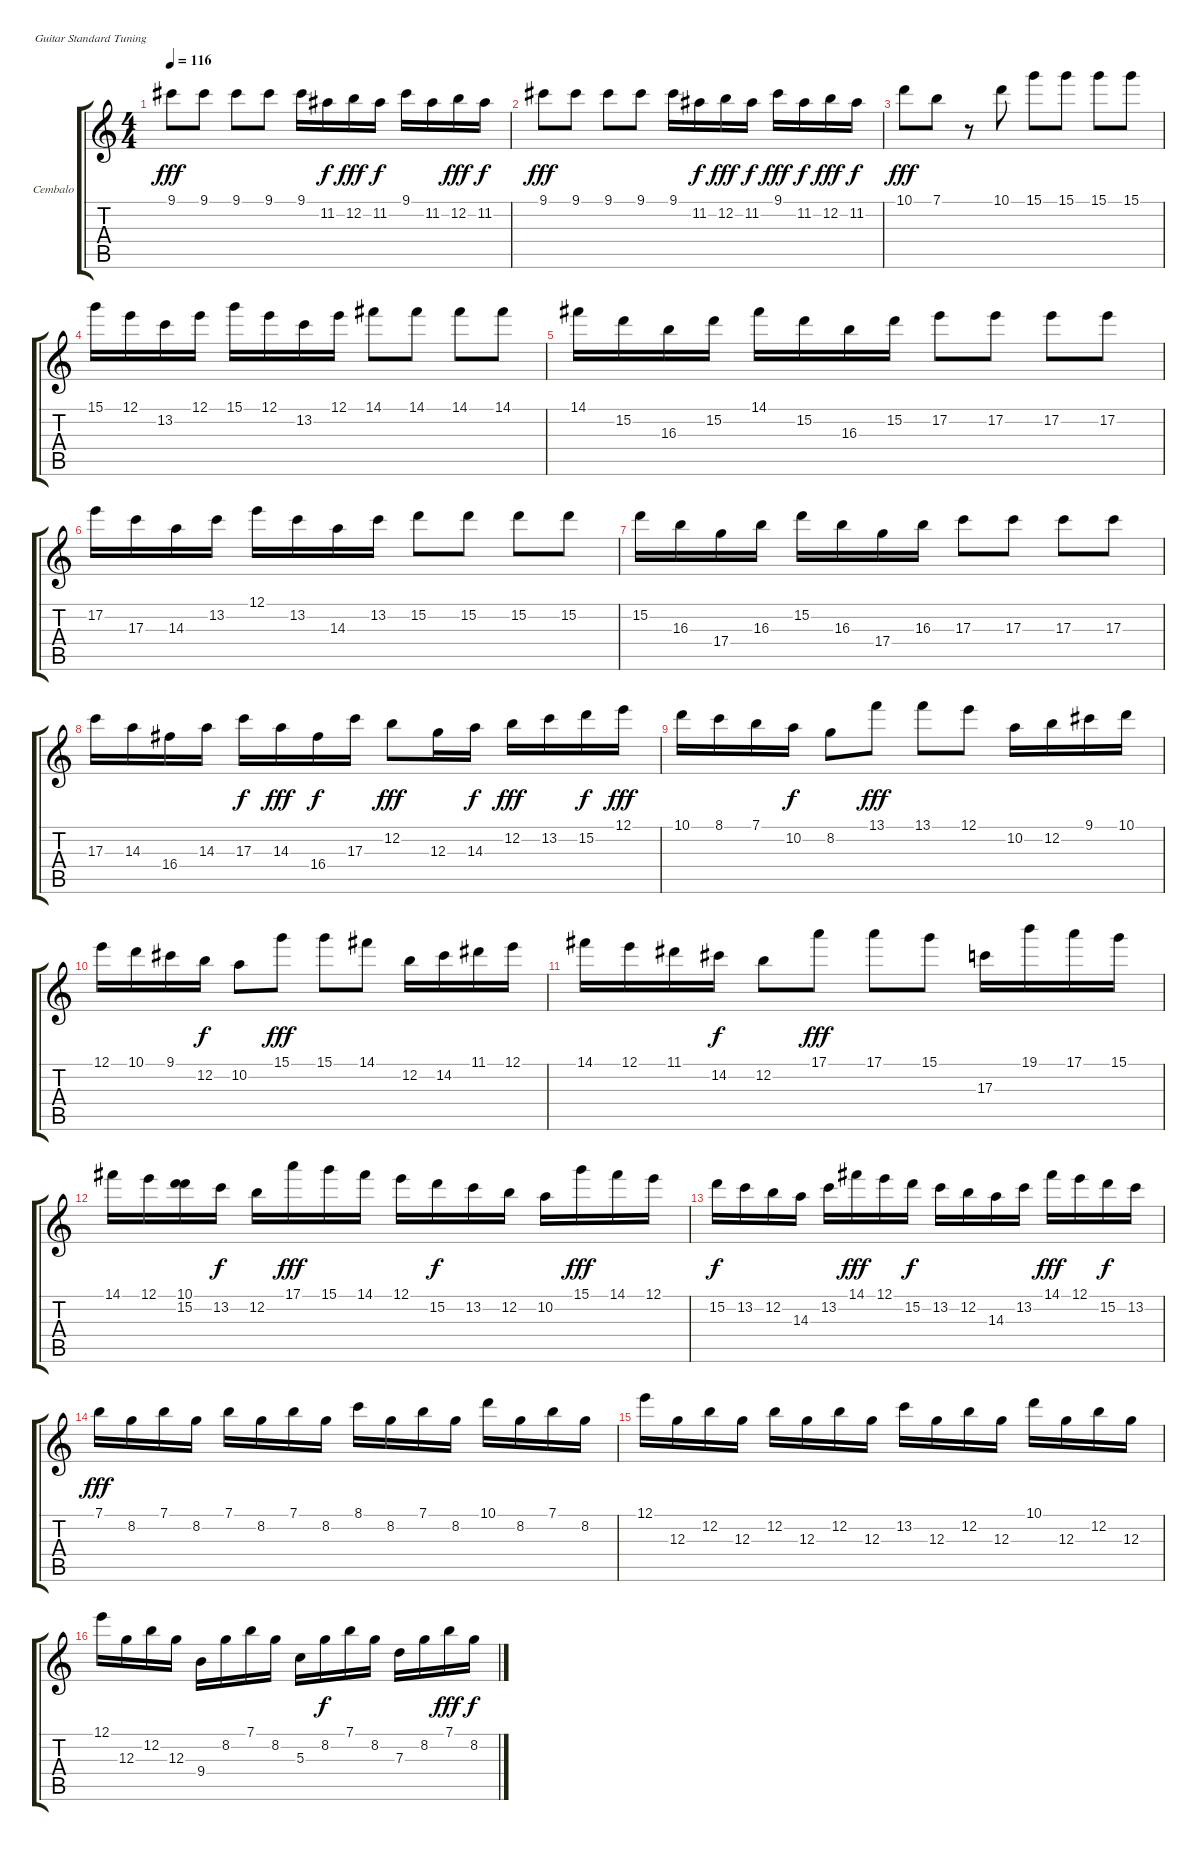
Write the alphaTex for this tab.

\bracketExtendMode groupsimilarinstruments
\firstSystemTrackNameOrientation horizontal
\otherSystemsTrackNameOrientation horizontal
\track ("Harpsichord" "Cembalo") {instrument electricguitarclean}
\staff {score tabs}
\tuning (E4 B3 G3 D3 A2 E2)
\ts (4 4)
\tempo 116
\clef g2
\ks c
9.1.8{dy fff} 9.1.8 9.1.8 9.1.8 9.1.16 11.2.16{dy f} 12.2.16{dy fff} 11.2.16{dy f} 9.1.16 11.2.16 12.2.16{dy fff} 11.2.16{dy f} |
9.1.8{dy fff} 9.1.8 9.1.8 9.1.8 9.1.16 11.2.16{dy f} 12.2.16{dy fff} 11.2.16{dy f} 9.1.16{dy fff} 11.2.16{dy f} 12.2.16{dy fff} 11.2.16{dy f} |
10.1.8{dy fff} 7.1.8 r.8 10.1.8 15.1.8 15.1.8 15.1.8 15.1.8 |
15.1.16 12.1.16 13.2.16 12.1.16 15.1.16 12.1.16 13.2.16 12.1.16 14.1.8 14.1.8 14.1.8 14.1.8 |
14.1.16 15.2.16 16.3.16 15.2.16 14.1.16 15.2.16 16.3.16 15.2.16 17.2.8 17.2.8 17.2.8 17.2.8 |
17.2.16 17.3.16 14.3.16 13.2.16 12.1.16 13.2.16 14.3.16 13.2.16 15.2.8 15.2.8 15.2.8 15.2.8 |
15.2.16 16.3.16 17.4.16 16.3.16 15.2.16 16.3.16 17.4.16 16.3.16 17.3.8 17.3.8 17.3.8 17.3.8 |
17.3.16 14.3.16 16.4.16 14.3.16 17.3.16{dy f} 14.3.16{dy fff} 16.4.16{dy f} 17.3.16 12.2.8{dy fff} 12.3.16 14.3.16{dy f} 12.2.16{dy fff} 13.2.16 15.2.16{dy f} 12.1.16{dy fff} |
10.1.16 8.1.16 7.1.16 10.2.16{dy f} 8.2.8 13.1.8{dy fff} 13.1.8 12.1.8 10.2.16 12.2.16 9.1.16 10.1.16 |
12.1.16 10.1.16 9.1.16 12.2.16{dy f} 10.2.8 15.1.8{dy fff} 15.1.8 14.1.8 12.2.16 14.2.16 11.1.16 12.1.16 |
14.1.16 12.1.16 11.1.16 14.2.16{dy f} 12.2.8 17.1.8{dy fff} 17.1.8 15.1.8 17.3.16 19.1.16 17.1.16 15.1.16 |
14.1.16 12.1.16 (10.1 15.2).16 13.2.16{dy f} 12.2.16 17.1.16{dy fff} 15.1.16 14.1.16 12.1.16 15.2.16{dy f} 13.2.16 12.2.16 10.2.16 15.1.16{dy fff} 14.1.16 12.1.16 |
15.2.16{dy f} 13.2.16 12.2.16 14.3.16 13.2.16 14.1.16{dy fff} 12.1.16 15.2.16{dy f} 13.2.16 12.2.16 14.3.16 13.2.16 14.1.16{dy fff} 12.1.16 15.2.16{dy f} 13.2.16 |
7.1.16{dy fff} 8.2.16 7.1.16 8.2.16 7.1.16 8.2.16 7.1.16 8.2.16 8.1.16 8.2.16 7.1.16 8.2.16 10.1.16 8.2.16 7.1.16 8.2.16 |
12.1.16 12.3.16 12.2.16 12.3.16 12.2.16 12.3.16 12.2.16 12.3.16 13.2.16 12.3.16 12.2.16 12.3.16 10.1.16 12.3.16 12.2.16 12.3.16 |
12.1.16 12.3.16 12.2.16 12.3.16 9.4.16 8.2.16 7.1.16 8.2.16 5.3.16 8.2.16{dy f} 7.1.16 8.2.16 7.3.16 8.2.16 7.1.16{dy fff} 8.2.16{dy f}
